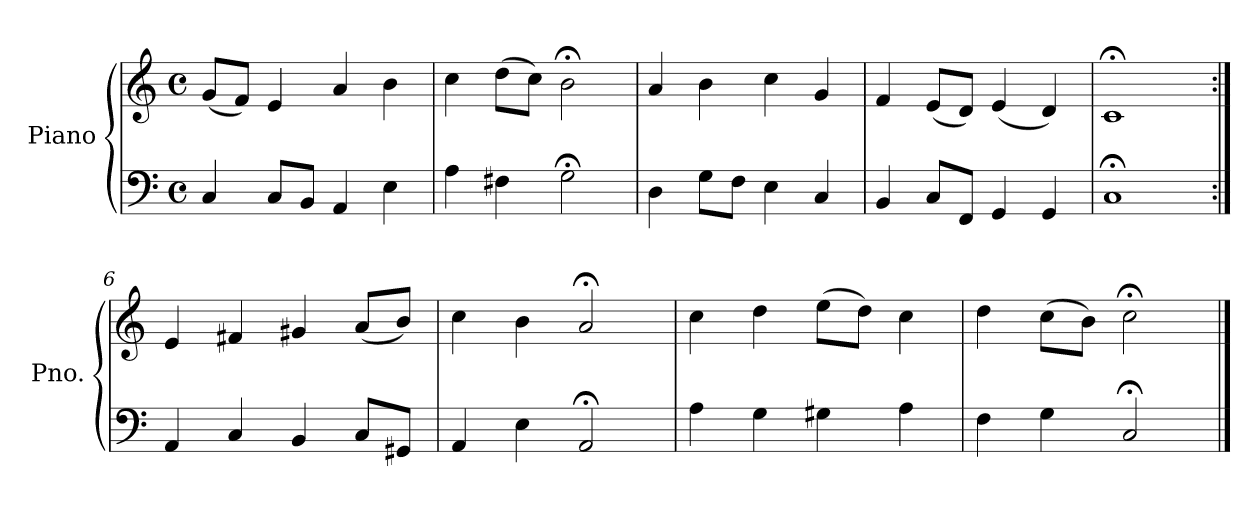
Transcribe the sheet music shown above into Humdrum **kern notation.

**kern	**kern
*part1	*part1
*staff2	*staff1
*I"Piano	*
*I'Pno.	*
*clefF4	*clefG2
*k[]	*k[]
*M4/4	*M4/4
*met(c)	*met(c)
=1	=1
4C/	(8g/L
.	8f/J)
8C/L	4e/
8BB/J	.
4AA/	4a/
4E\	4b\
=2	=2
4A\	4cc\
4F#X\	(8dd\L
.	8cc\J)
2G;<\	2b;<\
=3	=3
4D\	4a/
8G\L	4b\
8F\J	.
4E\	4cc\
4C/	4g/
=4	=4
4BB/	4f/
8C/L	(8e/L
8FF/J	8d/J)
4GG/	(4e/
4GG/	4d/)
=5	=5
1C;<	1c;<
=6:|!	=6:|!
4AA/	4e/
4C/	4f#X/
4BB/	4g#X/
8C/L	(8a/L
8GG#X/J	8b/J)
=7	=7
4AA/	4cc\
4E\	4b\
2AA;</	2a;</
!!LO:LB:g=z
=8	=8
4A\	4cc\
4G\	4dd\
4G#X\	(8ee\L
.	8dd\J)
4A\	4cc\
=9	=9
4F\	4dd\
4G\	(8cc\L
.	8b\J)
2C;</	2cc;<\
==	==
*-	*-
